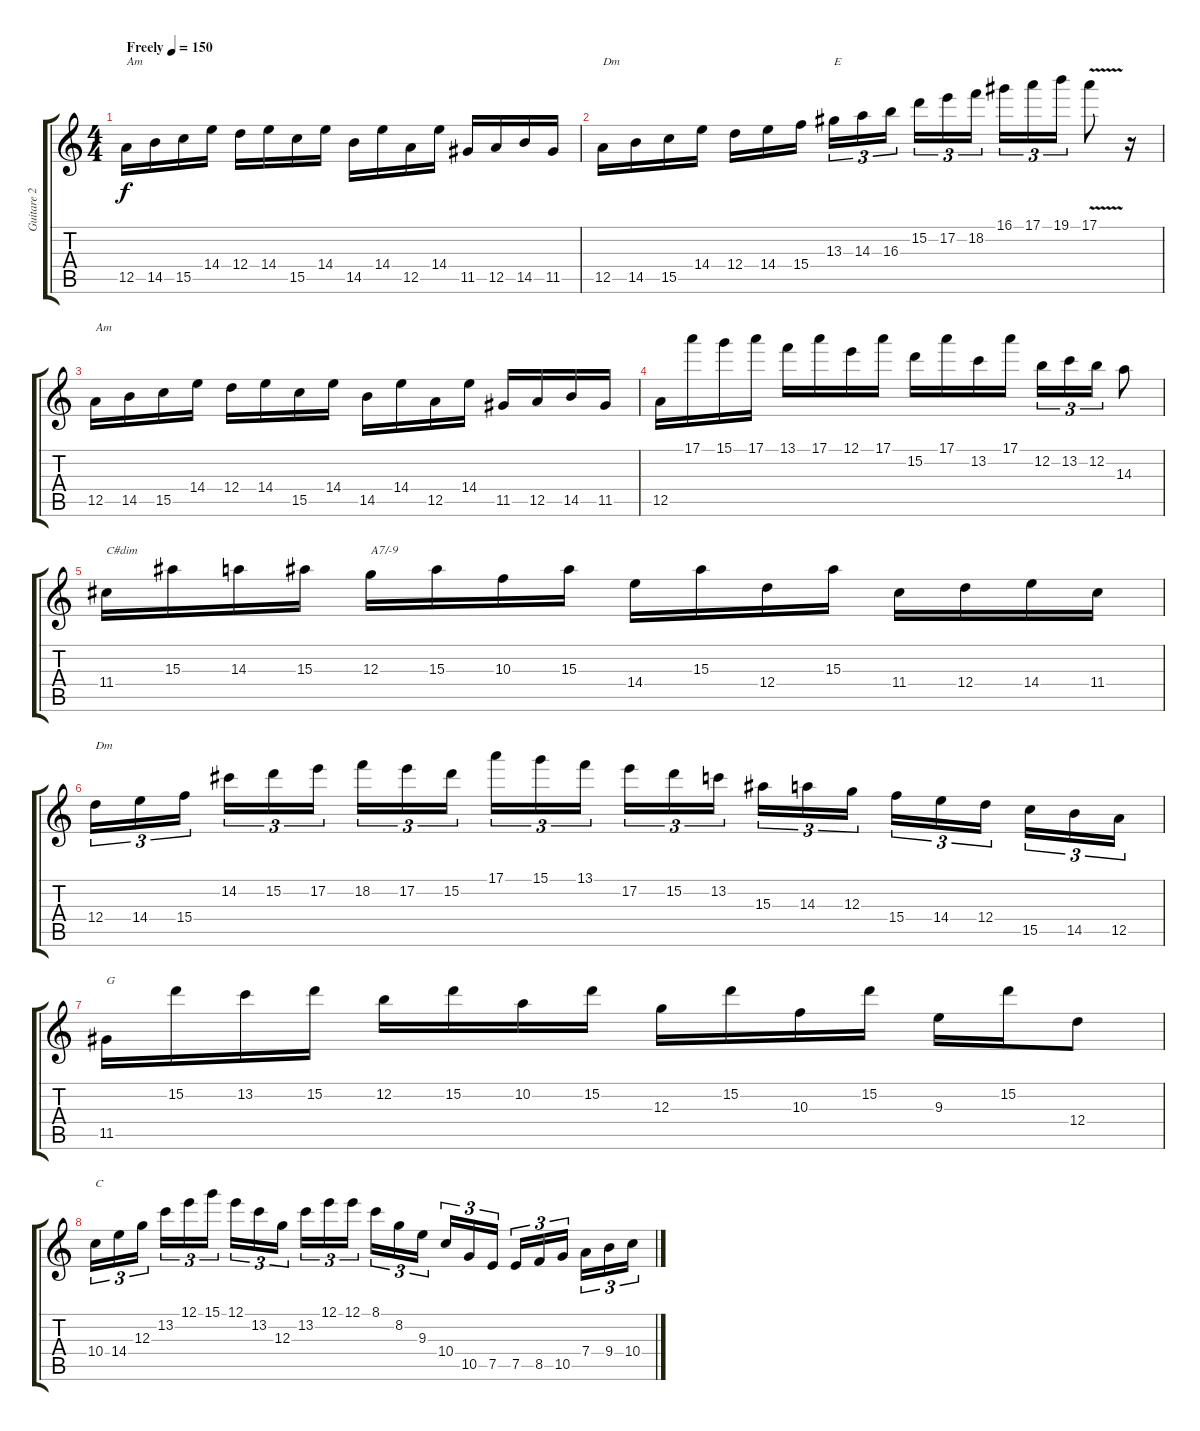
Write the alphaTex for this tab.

\track ("Guitare 2 " "Guitare 2 ") {instrument distortionguitar}
\staff {score tabs}
\tuning (E4 B3 G3 D3 A2 E2) {hide}
\ts (4 4)
\tempo (150 "Freely")
\clef g2
\ks c
12.5.16{txt "Am" dy f instrument distortionguitar} 14.5.16 15.5.16 14.4.16 12.4.16 14.4.16 15.5.16 14.4.16 14.5.16 14.4.16 12.5.16 14.4.16 11.5.16 12.5.16 14.5.16 11.5.16 |
12.5.16{txt "Dm"} 14.5.16 15.5.16 14.4.16 12.4.16 14.4.16 15.4.16{beam splitsecondary} 13.3.16{tu (3 2) txt "E"} 14.3.16{tu (3 2)} 16.3.16{tu (3 2) beam splitsecondary} 15.2.16{tu (3 2)} 17.2.16{tu (3 2)} 18.2.16{tu (3 2) beam splitsecondary} 16.1.16{tu (3 2)} 17.1.16{tu (3 2)} 19.1.16{tu (3 2)} 17.1{v}.8 r.16 |
12.5.16{txt "Am"} 14.5.16 15.5.16 14.4.16 12.4.16 14.4.16 15.5.16 14.4.16 14.5.16 14.4.16 12.5.16 14.4.16 11.5.16 12.5.16 14.5.16 11.5.16 |
12.5.16 17.1.16 15.1.16 17.1.16 13.1.16 17.1.16 12.1.16 17.1.16 15.2.16 17.1.16 13.2.16 17.1.16 12.2.16{tu (3 2)} 13.2.16{tu (3 2)} 12.2.16{tu (3 2)} 14.3.8 |
11.4.16{txt "C#dim"} 15.3.16 14.3.16 15.3.16 12.3.16{txt "A7/-9"} 15.3.16 10.3.16 15.3.16 14.4.16 15.3.16 12.4.16 15.3.16 11.4.16 12.4.16 14.4.16 11.4.16 |
12.4.16{tu (3 2) txt "Dm"} 14.4.16{tu (3 2)} 15.4.16{tu (3 2) beam splitsecondary} 14.2.16{tu (3 2)} 15.2.16{tu (3 2)} 17.2.16{tu (3 2)} 18.2.16{tu (3 2)} 17.2.16{tu (3 2)} 15.2.16{tu (3 2) beam splitsecondary} 17.1.16{tu (3 2)} 15.1.16{tu (3 2)} 13.1.16{tu (3 2)} 17.2.16{tu (3 2)} 15.2.16{tu (3 2)} 13.2.16{tu (3 2) beam splitsecondary} 15.3.16{tu (3 2)} 14.3.16{tu (3 2)} 12.3.16{tu (3 2)} 15.4.16{tu (3 2)} 14.4.16{tu (3 2)} 12.4.16{tu (3 2) beam splitsecondary} 15.5.16{tu (3 2)} 14.5.16{tu (3 2)} 12.5.16{tu (3 2)} |
11.5.16{txt "G"} 15.2.16 13.2.16 15.2.16 12.2.16 15.2.16 10.2.16 15.2.16 12.3.16 15.2.16 10.3.16 15.2.16 9.3.16 15.2.16 12.4.8 |
10.4.16{tu (3 2) txt "C"} 14.4.16{tu (3 2)} 12.3.16{tu (3 2) beam splitsecondary} 13.2.16{tu (3 2)} 12.1.16{tu (3 2)} 15.1.16{tu (3 2)} 12.1.16{tu (3 2)} 13.2.16{tu (3 2)} 12.3.16{tu (3 2) beam splitsecondary} 13.2.16{tu (3 2)} 12.1.16{tu (3 2)} 12.1.16{tu (3 2)} 8.1.16{tu (3 2)} 8.2.16{tu (3 2)} 9.3.16{tu (3 2) beam splitsecondary} 10.4.16{tu (3 2)} 10.5.16{tu (3 2)} 7.5.16{tu (3 2)} 7.5.16{tu (3 2)} 8.5.16{tu (3 2)} 10.5.16{tu (3 2) beam splitsecondary} 7.4.16{tu (3 2)} 9.4.16{tu (3 2)} 10.4.16{tu (3 2)}
